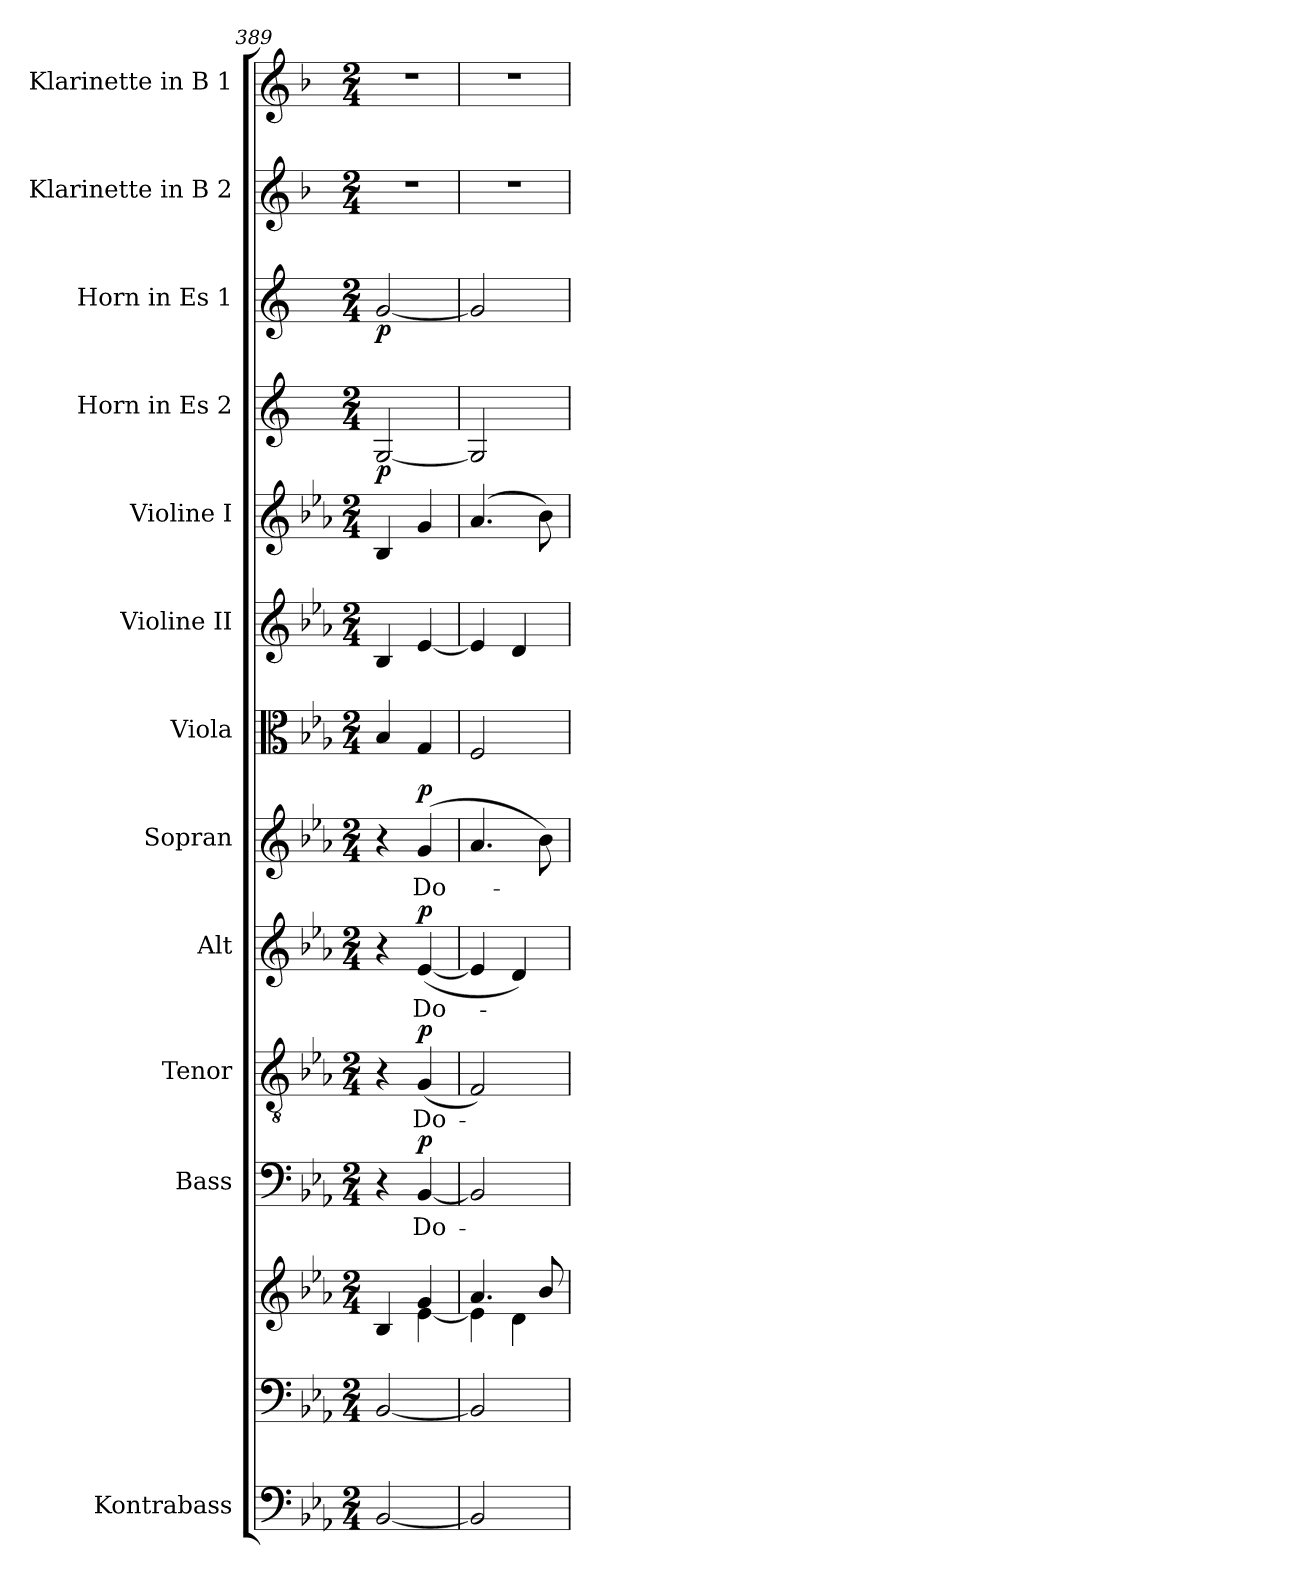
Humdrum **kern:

**kern	**kern	**kern	**kern	**text	**dynam	**kern	**text	**dynam	**kern	**text	**dynam	**kern	**text	**dynam	**kern	**kern	**kern	**kern	**dynam	**kern	**dynam	**kern	**kern
*part13	*part12	*part12	*part11	*part11	*part11	*part10	*part10	*part10	*part9	*part9	*part9	*part8	*part8	*part8	*part7	*part6	*part5	*part4	*part4	*part3	*part3	*part2	*part1
*staff14	*staff13	*staff12	*staff11	*staff11	*staff11	*staff10	*staff10	*staff10	*staff9	*staff9	*staff9	*staff8	*staff8	*staff8	*staff7	*staff6	*staff5	*staff4	*staff4	*staff3	*staff3	*staff2	*staff1
*I"Kontrabass	*	*	*I"Bass	*	*	*I"Tenor	*	*	*I"Alt	*	*	*I"Sopran	*	*	*I"Viola	*I"Violine II	*I"Violine I	*I"Horn in Es 2	*	*I"Horn in Es 1	*	*I"Klarinette in B 2	*I"Klarinette in B 1
*I'Kb.	*	*	*I'B	*	*	*I'T	*	*	*I'A	*	*	*I'S	*	*	*I'Vla.	*I'Vl. II	*I'Vl. I	*I'Hrn. 2	*	*I'Hrn. 1	*	*	*
*clefF4	*clefF4	*clefG2	*clefF4	*	*	*clefGv2	*	*	*clefG2	*	*	*clefG2	*	*	*clefC3	*clefG2	*clefG2	*clefG2	*	*clefG2	*	*clefG2	*clefG2
*ITrd7c12	*	*	*	*	*	*	*	*	*	*	*	*	*	*	*	*	*	*ITrd5c9	*	*ITrd5c9	*	*ITrd1c2	*ITrd1c2
*k[b-e-a-]	*k[b-e-a-]	*k[b-e-a-]	*k[b-e-a-]	*	*	*k[b-e-a-]	*	*	*k[b-e-a-]	*	*	*k[b-e-a-]	*	*	*k[b-e-a-]	*k[b-e-a-]	*k[b-e-a-]	*k[b-e-a-]	*	*k[b-e-a-]	*	*k[b-e-a-]	*k[b-e-a-]
*E-:	*E-:	*E-:	*E-:	*	*	*E-:	*	*	*E-:	*	*	*E-:	*	*	*E-:	*E-:	*E-:	*E-:	*	*E-:	*	*E-:	*E-:
*M2/4	*M2/4	*M2/4	*M2/4	*	*	*M2/4	*	*	*M2/4	*	*	*M2/4	*	*	*M2/4	*M2/4	*M2/4	*M2/4	*	*M2/4	*	*M2/4	*M2/4
=389	=389	=389	=389	=389	=389	=389	=389	=389	=389	=389	=389	=389	=389	=389	=389	=389	=389	=389	=389	=389	=389	=389	=389
*	*	*^	*	*	*	*	*	*	*	*	*	*	*	*	*	*	*	*	*	*	*	*	*
!	!	!	!	!	!	!	!	!	!	!	!	!	!	!	!	!	!	!	!	!LO:DY:b	!	!LO:DY:b	!	!
[2BBB-/	[2BB-/	4B-/	4ryy	4r	.	.	4r	.	.	4r	.	.	4r	.	.	4B-/	4B-/	4B-/	[2BB-/	p	[2B-/	p	2r	2r
!	!	!	!	!	!LO:LY:b	!LO:DY:a	!	!LO:LY:b	!LO:DY:a	!	!LO:LY:b	!LO:DY:a	!	!LO:LY:b	!LO:DY:a	!	!	!	!	!	!	!	!	!
.	.	4g/	[<4e-\	[4BB-/	Do-	p	(<4G/	Do-	p	(<[4e-/	Do-	p	(4g/	Do-	p	4G/	[4e-/	4g/	.	.	.	.	.	.
=390	=390	=390	=390	=390	=390	=390	=390	=390	=390	=390	=390	=390	=390	=390	=390	=390	=390	=390	=390	=390	=390	=390	=390	=390
2BBB-/]	2BB-/]	4.a-/	4e-\]	2BB-/]	.	.	2F/)	.	.	4e-/]	.	.	4.a-/	.	.	2F/	4e-/]	(4.a-/	2BB-/]	.	2B-/]	.	2r	2r
.	.	.	4d\	.	.	.	.	.	.	4d/)	.	.	.	.	.	.	4d/	.	.	.	.	.	.	.
.	.	8b-/	.	.	.	.	.	.	.	.	.	.	8b-\)	.	.	.	.	8b-\)	.	.	.	.	.	.
*	*	*v	*v	*	*	*	*	*	*	*	*	*	*	*	*	*	*	*	*	*	*	*	*	*
=	=	=	=	=	=	=	=	=	=	=	=	=	=	=	=	=	=	=	=	=	=	=	=
*-	*-	*-	*-	*-	*-	*-	*-	*-	*-	*-	*-	*-	*-	*-	*-	*-	*-	*-	*-	*-	*-	*-	*-
